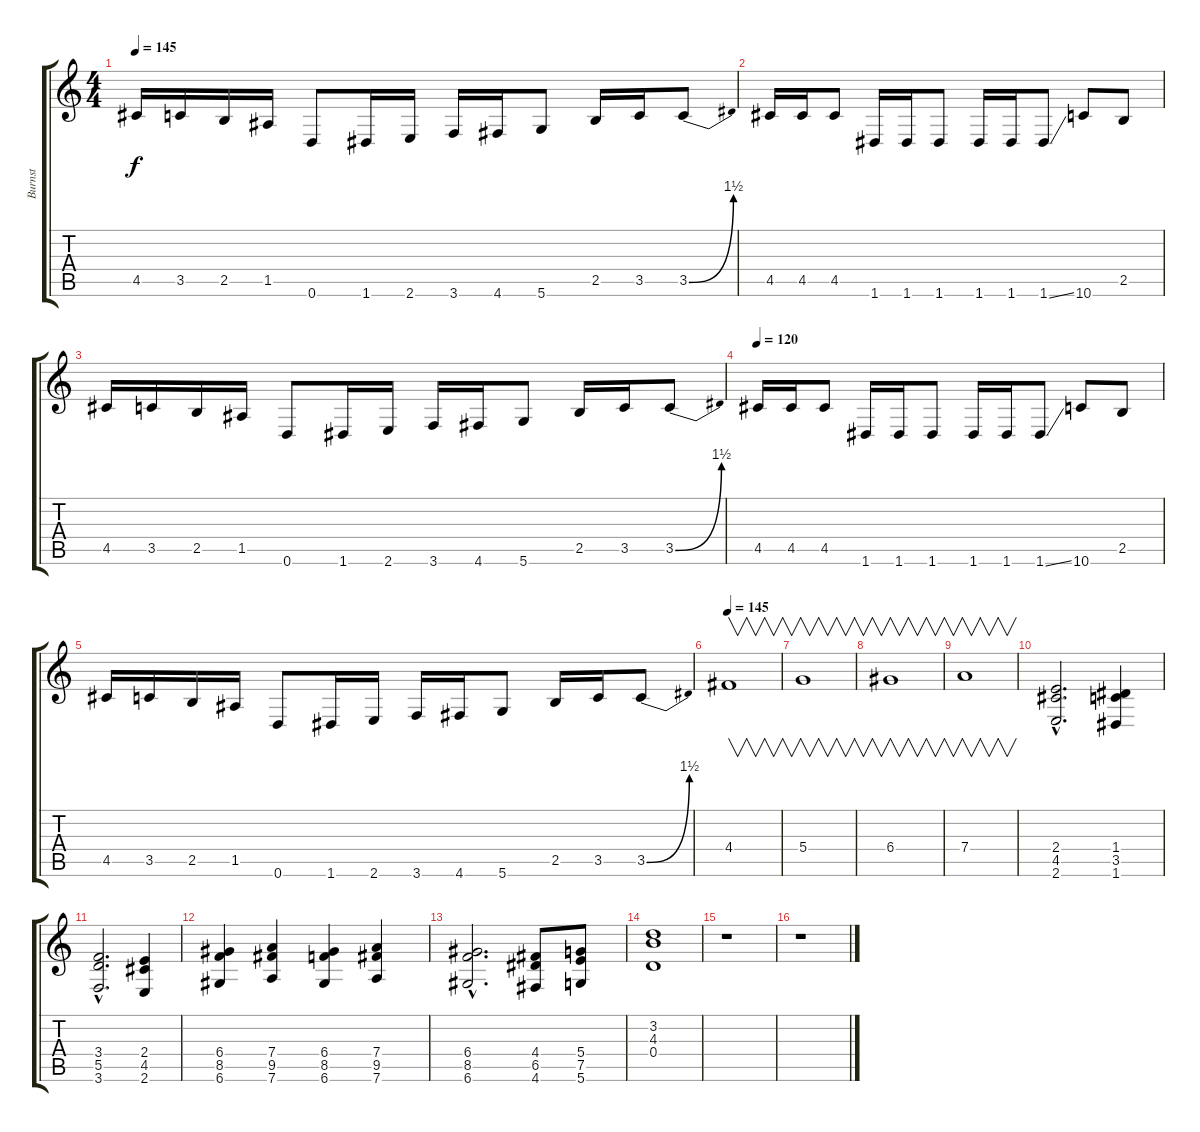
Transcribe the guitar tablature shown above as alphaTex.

\track ("Burnst" "Burnst") {instrument distortionguitar}
\staff {score tabs}
\tuning (E4 B3 G3 D3 A2 D2) {hide}
\ts (4 4)
\tempo 145
\clef g2
\ks c
4.5.16{dy f} 3.5.16 2.5.16 1.5.16 0.6.8 1.6.16 2.6.16 3.6.16 4.6.16 5.6.8 2.5.16 3.5.16 3.5{be (bend 0 0 60 6)}.8 |
4.5.16 4.5.16 4.5.8 1.6.16 1.6.16 1.6.8 1.6.16 1.6.16 1.6{ss}.8 10.6.8 2.5.8 |
4.5.16 3.5.16 2.5.16 1.5.16 0.6.8 1.6.16 2.6.16 3.6.16 4.6.16 5.6.8 2.5.16 3.5.16 3.5{be (bend 0 0 60 6)}.8 |
\tempo 120
4.5.16 4.5.16 4.5.8 1.6.16 1.6.16 1.6.8 1.6.16 1.6.16 1.6{ss}.8 10.6.8 2.5.8 |
4.5.16 3.5.16 2.5.16 1.5.16 0.6.8 1.6.16 2.6.16 3.6.16 4.6.16 5.6.8 2.5.16 3.5.16 3.5{be (bend 0 0 60 6)}.8 |
\tempo 145
4.4.1{v} |
5.4.1{v} |
6.4.1{v} |
7.4.1{v} |
(2.4{hac} 4.5{hac} 2.6{hac}).2{d} (1.4 3.5 1.6).4 |
(3.4{hac} 5.5{hac} 3.6{hac}).2{d} (2.4 4.5 2.6).4 |
(6.4 8.5 6.6).4 (7.4 9.5 7.6).4 (6.4 8.5 6.6).4 (7.4 9.5 7.6).4 |
(6.4{hac} 8.5{hac} 6.6{hac}).2{d} (4.4 6.5 4.6).8 (5.4 7.5 5.6).8 |
(3.2 4.3 0.4).1 |
r.1 |
r.1
